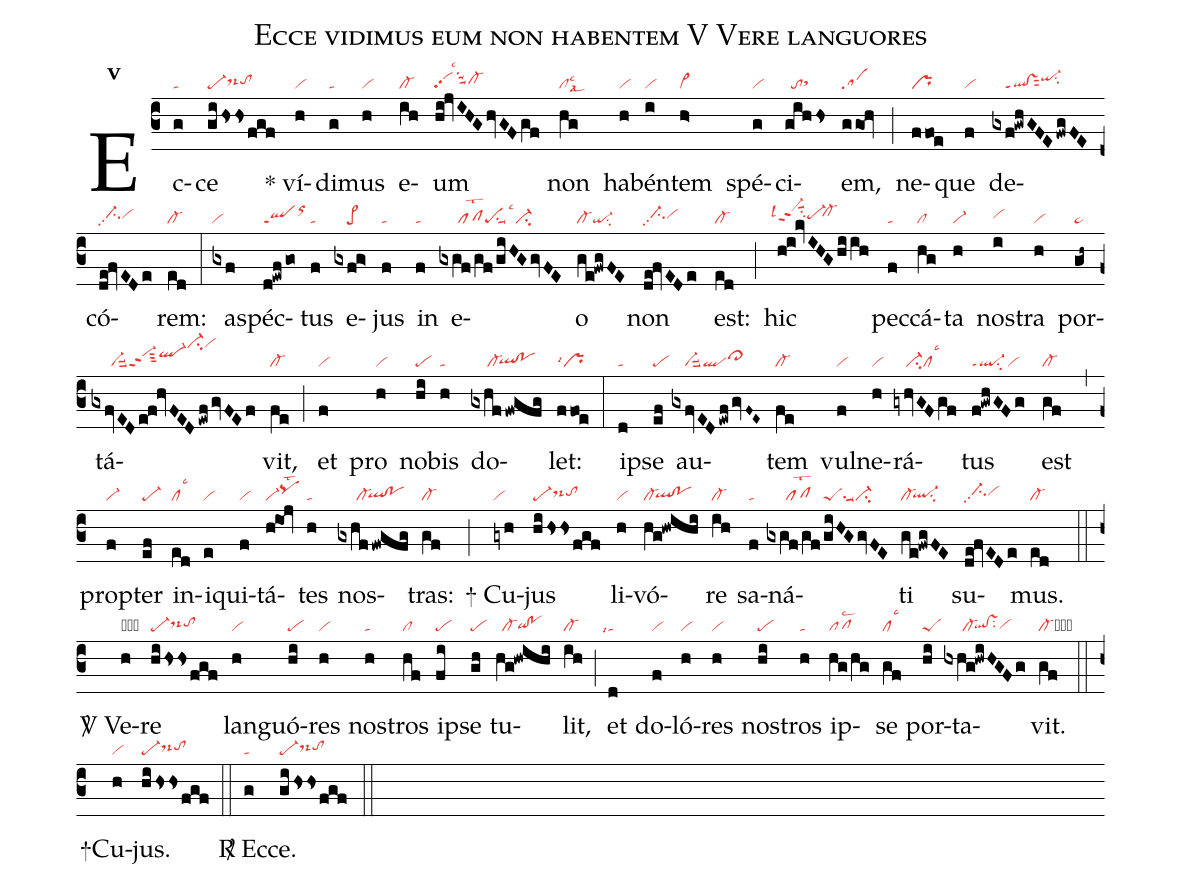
name:Ecce vidimus eum non habentem V Vere languores;
office-part:re;
mode:5;
nabc-lines:1;
%%
initial-style: 1;
name: Ecce vidimus eum;
mode: 5;
office-part: Responsorium;
annotation: Resp.;
annotation: v;
nabc-lines:1;
%%
(c3) Ec(g|ta)ce(gihssfgf|pe-ds-hhtohh) <sp>*</sp> ví(h|vi)di(g|ta)mus(h|vi) e(ih|cl-)um(hi!jvIHGhvGFgf|vihjpp2su1suu2lsc3cl-hh) non(hg|cllsc3lsal9) ha(h|vi)bén(i|vi)tem(h>|vi>) spé(g|vi)ci(gihhs|//tosthh)em,(ggo!hv|sa) (;) ne(ffoe|pr)que(f|vi) de(gxf!gwhGFEfwgFE|////ql!vsppt1sut2qi-hisu2)có(de!fvEDe|//ci-hhpp2vihh)rem:(ed|cl-) (:) as(gxf|vi)péc(d!ewf/go|qlppt1orhk)tus(f|ta) e(gxfg>|////pe>)jus(f|ta) in(f|ta) e(gxgf/gf/giHGgvFE|//////pflst2pesu1suu1lsc3ci-)o(ge!fwgFE|cl-qi-su2) non(de!fvEDe|//ci-hhpp2vihh) est:(ed|cl-) (;) hic(h@i@kvIHGhiih|``vi-hkppt2suu1su2lsl4pe-hh`cl-hi) pec(f|ta)cá(hg|cl)ta(h|vi-) nos(i|vihh)tra(h|vi) por(gh~|ta>)tá(gxfvEDe@f@hvFED/ewf/gvFEf|//////vi-suu2vi-hjppt2sut3ql-hjci-hnvihn)vit,(fe|cl-) (;) et(f|vi) pro(h|vi) no(hi|pe)bis(h|ta) do(gxhffwgfg|/////cl-`qlhg!pohg)let:(ffoe|prlsi4) (:) ip(d|ta)se(ef|pe) au(gxfvED/ewf/gvF~E~|////vi-suu2qlcl>hi)tem(fe|cl-) vul(f|vi)ne(h|vi)rá(gyhvGFgf|////ci-cllsc3)tus(f!gwhGFg|ql-ppt1su2vi) est(gf|cl-) (,) prop(f|vi-)ter(ef|pe-) in(ed|cllsc3)i(e|vi)qui(f|vi)tá(h!ioj|vi-pqhilst2)tes(h|ta) nos(gxhffwgfg|//////cl-`qlhg!pohg)tras:(gf|cl-) (;)
<sp>+</sp> Cu(gyh|vi)jus(hihssfgf|pe-ds-hhtohh) li(h|vi)vó(hg!hwihi|cl-`qlhg!pohg)re(ih|cl-) sa(f|ta)ná(gxgf/gf|//////pflst2|giHGgvFE|peSsu1suu1ci-)ti(ge!fwgFE|cl-`ql-hgsu2) su(de!fvEDe|//ci-hhpp2vihh)mus.(ed|cl-) (::)

<sp>V/</sp> Ve(h|obvi)re(hihssfgf|pe-ds-hhtohh) lan(h|vi)guó(hi|pe)res(h|vi) nos(h|ta)tros(hf|cl) ip(fi|pe)se(gh|pe) tu(hg!hwihi|//cl-qihg!pohg)lit,(ih|cl-) (;) et(d|``talsi4) do(f|vi)ló(h|vi)res(h|vi) nos(hi|pe)tros(h|ta) ip(hg/hg|pflsc2)se(gf|cllsc3) por(hi|peS)ta(hxhg!hwiHGFg|//////cl-`qlhg!vshgsu2vihg)vit.(gf|cl-cb) (::)
<sp>+</sp>Cu(h|vi)jus.(hihssfgf|pe-ds-hhtohh) (::)

<sp>R/</sp> Ec(g|ta)ce.(gihssfgf|pe-ds-hhtohh) (::)
